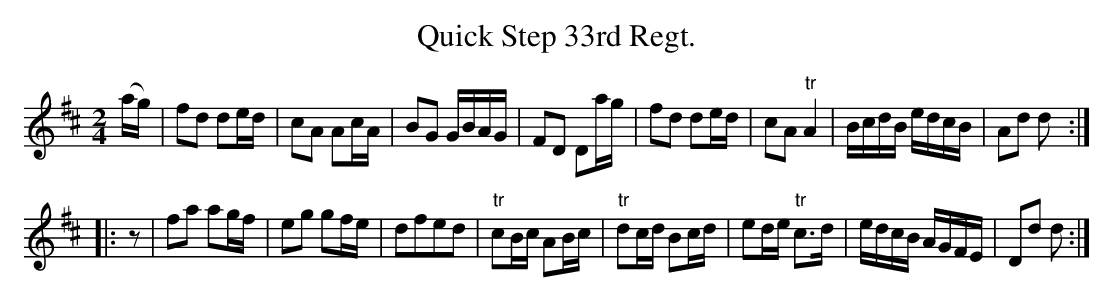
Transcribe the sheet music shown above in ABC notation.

X:1
T:Quick Step 33rd Regt.
M:2/4
K:D
(ag)|\
f2d2 d2ed| c2A2 A2cA| B2G2 GBAG| F2D2 D2ag|\
f2d2 d2ed| c2A2 "tr"A4| BcdB edcB| A2d2 d2::
z2|\
f2a2 a2gf| e2g2 g2fe| d2f2e2d2| "tr"c2Bc A2Bc| \
"tr"d2cd B2cd| e2de "tr"c3d| edcB AGFE| D2d2 d2:|
